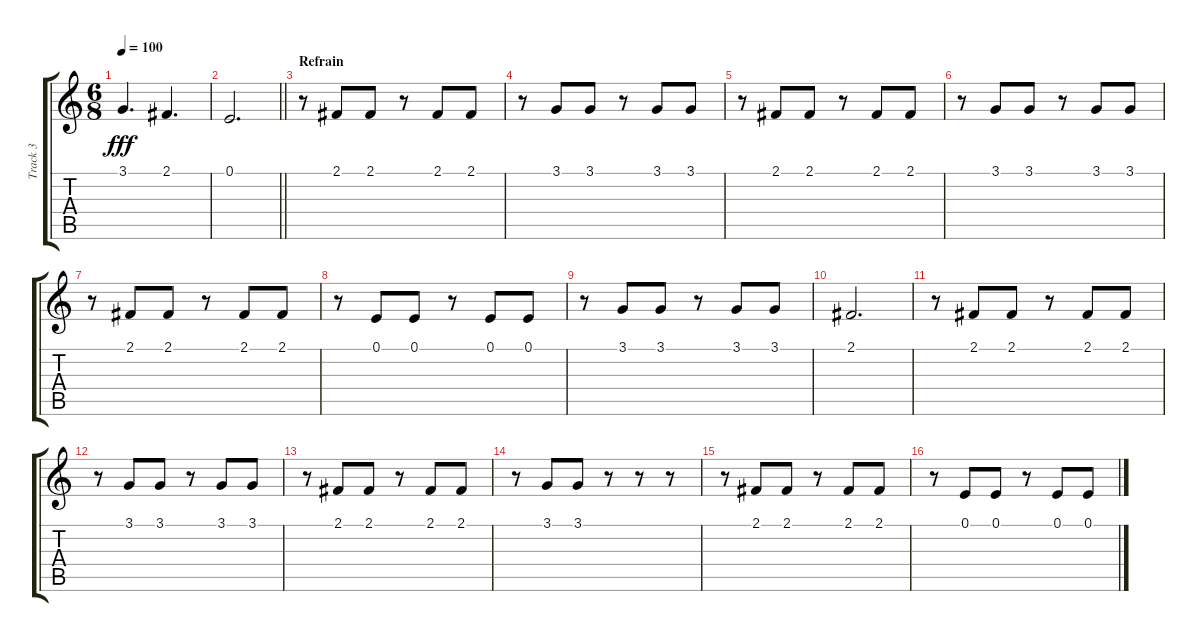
\track ("Track 3" "Track 3") {instrument flute}
\staff {score tabs}
\tuning (E4 B3 G3 D3 A2 E2) {hide}
\ts (6 8)
\tempo 100
\clef g2
\ks c
3.1.4{d dy fff} 2.1.4{d} |
\barLineRight lightlight
0.1.2{d} |
\section ("" "Refrain")
r.8 2.1.8 2.1.8 r.8 2.1.8 2.1.8 |
r.8 3.1.8 3.1.8 r.8 3.1.8 3.1.8 |
r.8 2.1.8 2.1.8 r.8 2.1.8 2.1.8 |
r.8 3.1.8 3.1.8 r.8 3.1.8 3.1.8 |
r.8 2.1.8 2.1.8 r.8 2.1.8 2.1.8 |
r.8 0.1.8 0.1.8 r.8 0.1.8 0.1.8 |
r.8 3.1.8 3.1.8 r.8 3.1.8 3.1.8 |
2.1.2{d} |
r.8 2.1.8 2.1.8 r.8 2.1.8 2.1.8 |
r.8 3.1.8 3.1.8 r.8 3.1.8 3.1.8 |
r.8 2.1.8 2.1.8 r.8 2.1.8 2.1.8 |
r.8 3.1.8 3.1.8 r.8 r.8 r.8 |
r.8 2.1.8 2.1.8 r.8 2.1.8 2.1.8 |
r.8 0.1.8 0.1.8 r.8 0.1.8 0.1.8
